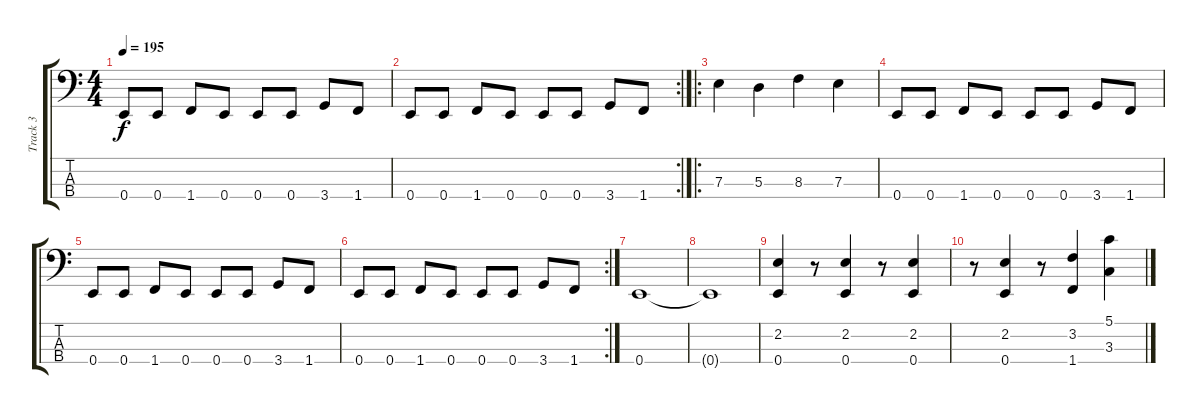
\track ("Track 3" "Track 3") {instrument synthbass1}
\staff {score tabs}
\tuning (G2 D2 A1 E1) {hide}
\ts (4 4)
\tempo 195
\clef f4
\ks c
0.4.8{dy f} 0.4.8 1.4.8 0.4.8 0.4.8 0.4.8 3.4.8 1.4.8 |
\rc 2
0.4.8 0.4.8 1.4.8 0.4.8 0.4.8 0.4.8 3.4.8 1.4.8 |
\ro
7.3.4{instrument synthbass1} 5.3.4 8.3.4 7.3.4 |
0.4.8{instrument electricbasspick} 0.4.8 1.4.8 0.4.8 0.4.8 0.4.8 3.4.8 1.4.8 |
0.4.8 0.4.8 1.4.8 0.4.8 0.4.8 0.4.8 3.4.8 1.4.8 |
\rc 2
0.4.8 0.4.8 1.4.8 0.4.8 0.4.8 0.4.8 3.4.8 1.4.8 |
0.4.1 |
0.4{t}.1 |
(2.2 0.4).4 r.8 (2.2 0.4).4 r.8 (2.2 0.4).4 |
r.8 (2.2 0.4).4 r.8 (3.2 1.4).4 (5.1 3.3).4
